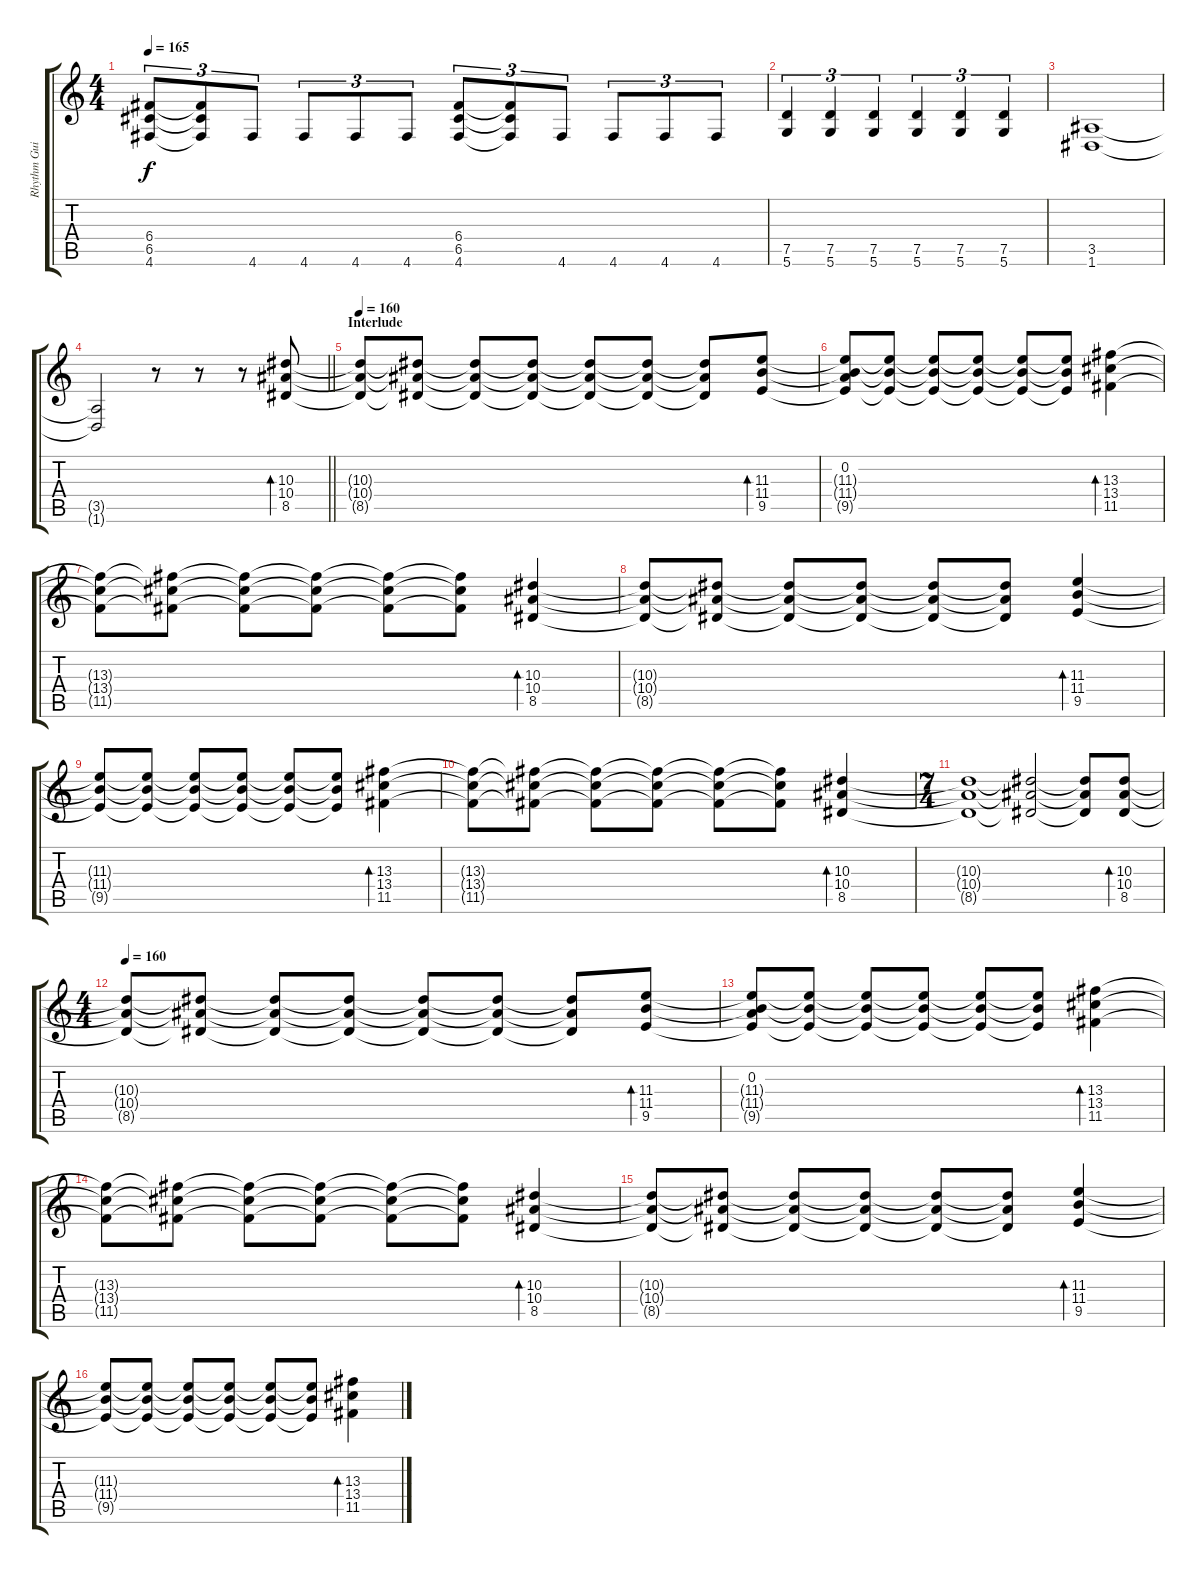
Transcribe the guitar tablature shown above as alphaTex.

\track ("Rhythm Guitar" "Rhythm Gui") {instrument distortionguitar}
\staff {score tabs}
\tuning (D4 A3 F3 C3 G2 D2) {hide}
\ts (4 4)
\tempo 165
\clef g2
\ks c
(6.4 6.5 4.6).8{tu (3 2) dy f} (6.4{t} 6.5{t} 4.6{t}).8{tu (3 2)} 4.6.8{tu (3 2)} 4.6.8{tu (3 2)} 4.6.8{tu (3 2)} 4.6.8{tu (3 2)} (6.4 6.5 4.6).8{tu (3 2)} (6.4{t} 6.5{t} 4.6{t}).8{tu (3 2)} 4.6.8{tu (3 2)} 4.6.8{tu (3 2)} 4.6.8{tu (3 2)} 4.6.8{tu (3 2)} |
(7.5 5.6).4{tu (3 2)} (7.5 5.6).4{tu (3 2)} (7.5 5.6).4{tu (3 2)} (7.5 5.6).4{tu (3 2)} (7.5 5.6).4{tu (3 2)} (7.5 5.6).4{tu (3 2)} |
(3.5 1.6).1 |
\barLineRight lightlight
(3.5{t} 1.6{t}).2 r.8 r.8 r.8 (10.3 10.4 8.5).8{bd 480 instrument electricguitarclean} |
\section ("" "Interlude")
\tempo 160
(10.3{t} 10.4{t} 8.5{t}).8 (10.3{t} 10.4{t} 8.5{t}).8 (10.3{t} 10.4{t} 8.5{t}).8 (10.3{t} 10.4{t} 8.5{t}).8 (10.3{t} 10.4{t} 8.5{t}).8 (10.3{t} 10.4{t} 8.5{t}).8 (10.3{t} 10.4{t} 8.5{t}).8 (11.3 11.4 9.5).8{bd 480 instrument electricguitarclean} |
(0.2 11.3{t} 11.4{t} 9.5{t}).8 (11.3{t} 11.4{t} 9.5{t}).8 (11.3{t} 11.4{t} 9.5{t}).8 (11.3{t} 11.4{t} 9.5{t}).8 (11.3{t} 11.4{t} 9.5{t}).8 (11.3{t} 11.4{t} 9.5{t}).8 (13.3 13.4 11.5).4{bd 480 instrument electricguitarclean} |
(13.3{t} 13.4{t} 11.5{t}).8 (13.3{t} 13.4{t} 11.5{t}).8 (13.3{t} 13.4{t} 11.5{t}).8 (13.3{t} 13.4{t} 11.5{t}).8 (13.3{t} 13.4{t} 11.5{t}).8 (13.3{t} 13.4{t} 11.5{t}).8 (10.3 10.4 8.5).4{bd 480 instrument electricguitarclean} |
(10.3{t} 10.4{t} 8.5{t}).8 (10.3{t} 10.4{t} 8.5{t}).8 (10.3{t} 10.4{t} 8.5{t}).8 (10.3{t} 10.4{t} 8.5{t}).8 (10.3{t} 10.4{t} 8.5{t}).8 (10.3{t} 10.4{t} 8.5{t}).8 (11.3 11.4 9.5).4{bd 480 instrument electricguitarclean} |
(11.3{t} 11.4{t} 9.5{t}).8 (11.3{t} 11.4{t} 9.5{t}).8 (11.3{t} 11.4{t} 9.5{t}).8 (11.3{t} 11.4{t} 9.5{t}).8 (11.3{t} 11.4{t} 9.5{t}).8 (11.3{t} 11.4{t} 9.5{t}).8 (13.3 13.4 11.5).4{bd 480 instrument electricguitarclean} |
(13.3{t} 13.4{t} 11.5{t}).8 (13.3{t} 13.4{t} 11.5{t}).8 (13.3{t} 13.4{t} 11.5{t}).8 (13.3{t} 13.4{t} 11.5{t}).8 (13.3{t} 13.4{t} 11.5{t}).8 (13.3{t} 13.4{t} 11.5{t}).8 (10.3 10.4 8.5).4{bd 480 instrument electricguitarclean} |
\ts (7 4)
(10.3{t} 10.4{t} 8.5{t}).1 (10.3{t} 10.4{t} 8.5{t}).2 (10.3{t} 10.4{t} 8.5{t}).8{instrument electricguitarclean} (10.3 10.4 8.5).8{bd 480 instrument electricguitarclean} |
\ts (4 4)
\tempo 160
(10.3{t} 10.4{t} 8.5{t}).8 (10.3{t} 10.4{t} 8.5{t}).8 (10.3{t} 10.4{t} 8.5{t}).8 (10.3{t} 10.4{t} 8.5{t}).8 (10.3{t} 10.4{t} 8.5{t}).8 (10.3{t} 10.4{t} 8.5{t}).8 (10.3{t} 10.4{t} 8.5{t}).8 (11.3 11.4 9.5).8{bd 480 instrument electricguitarclean} |
(0.2 11.3{t} 11.4{t} 9.5{t}).8 (11.3{t} 11.4{t} 9.5{t}).8 (11.3{t} 11.4{t} 9.5{t}).8 (11.3{t} 11.4{t} 9.5{t}).8 (11.3{t} 11.4{t} 9.5{t}).8 (11.3{t} 11.4{t} 9.5{t}).8 (13.3 13.4 11.5).4{bd 480 instrument electricguitarclean} |
(13.3{t} 13.4{t} 11.5{t}).8 (13.3{t} 13.4{t} 11.5{t}).8 (13.3{t} 13.4{t} 11.5{t}).8 (13.3{t} 13.4{t} 11.5{t}).8 (13.3{t} 13.4{t} 11.5{t}).8 (13.3{t} 13.4{t} 11.5{t}).8 (10.3 10.4 8.5).4{bd 480 instrument electricguitarclean} |
(10.3{t} 10.4{t} 8.5{t}).8 (10.3{t} 10.4{t} 8.5{t}).8 (10.3{t} 10.4{t} 8.5{t}).8 (10.3{t} 10.4{t} 8.5{t}).8 (10.3{t} 10.4{t} 8.5{t}).8 (10.3{t} 10.4{t} 8.5{t}).8 (11.3 11.4 9.5).4{bd 480 instrument electricguitarclean} |
(11.3{t} 11.4{t} 9.5{t}).8 (11.3{t} 11.4{t} 9.5{t}).8 (11.3{t} 11.4{t} 9.5{t}).8 (11.3{t} 11.4{t} 9.5{t}).8 (11.3{t} 11.4{t} 9.5{t}).8 (11.3{t} 11.4{t} 9.5{t}).8 (13.3 13.4 11.5).4{bd 480 instrument electricguitarclean}
